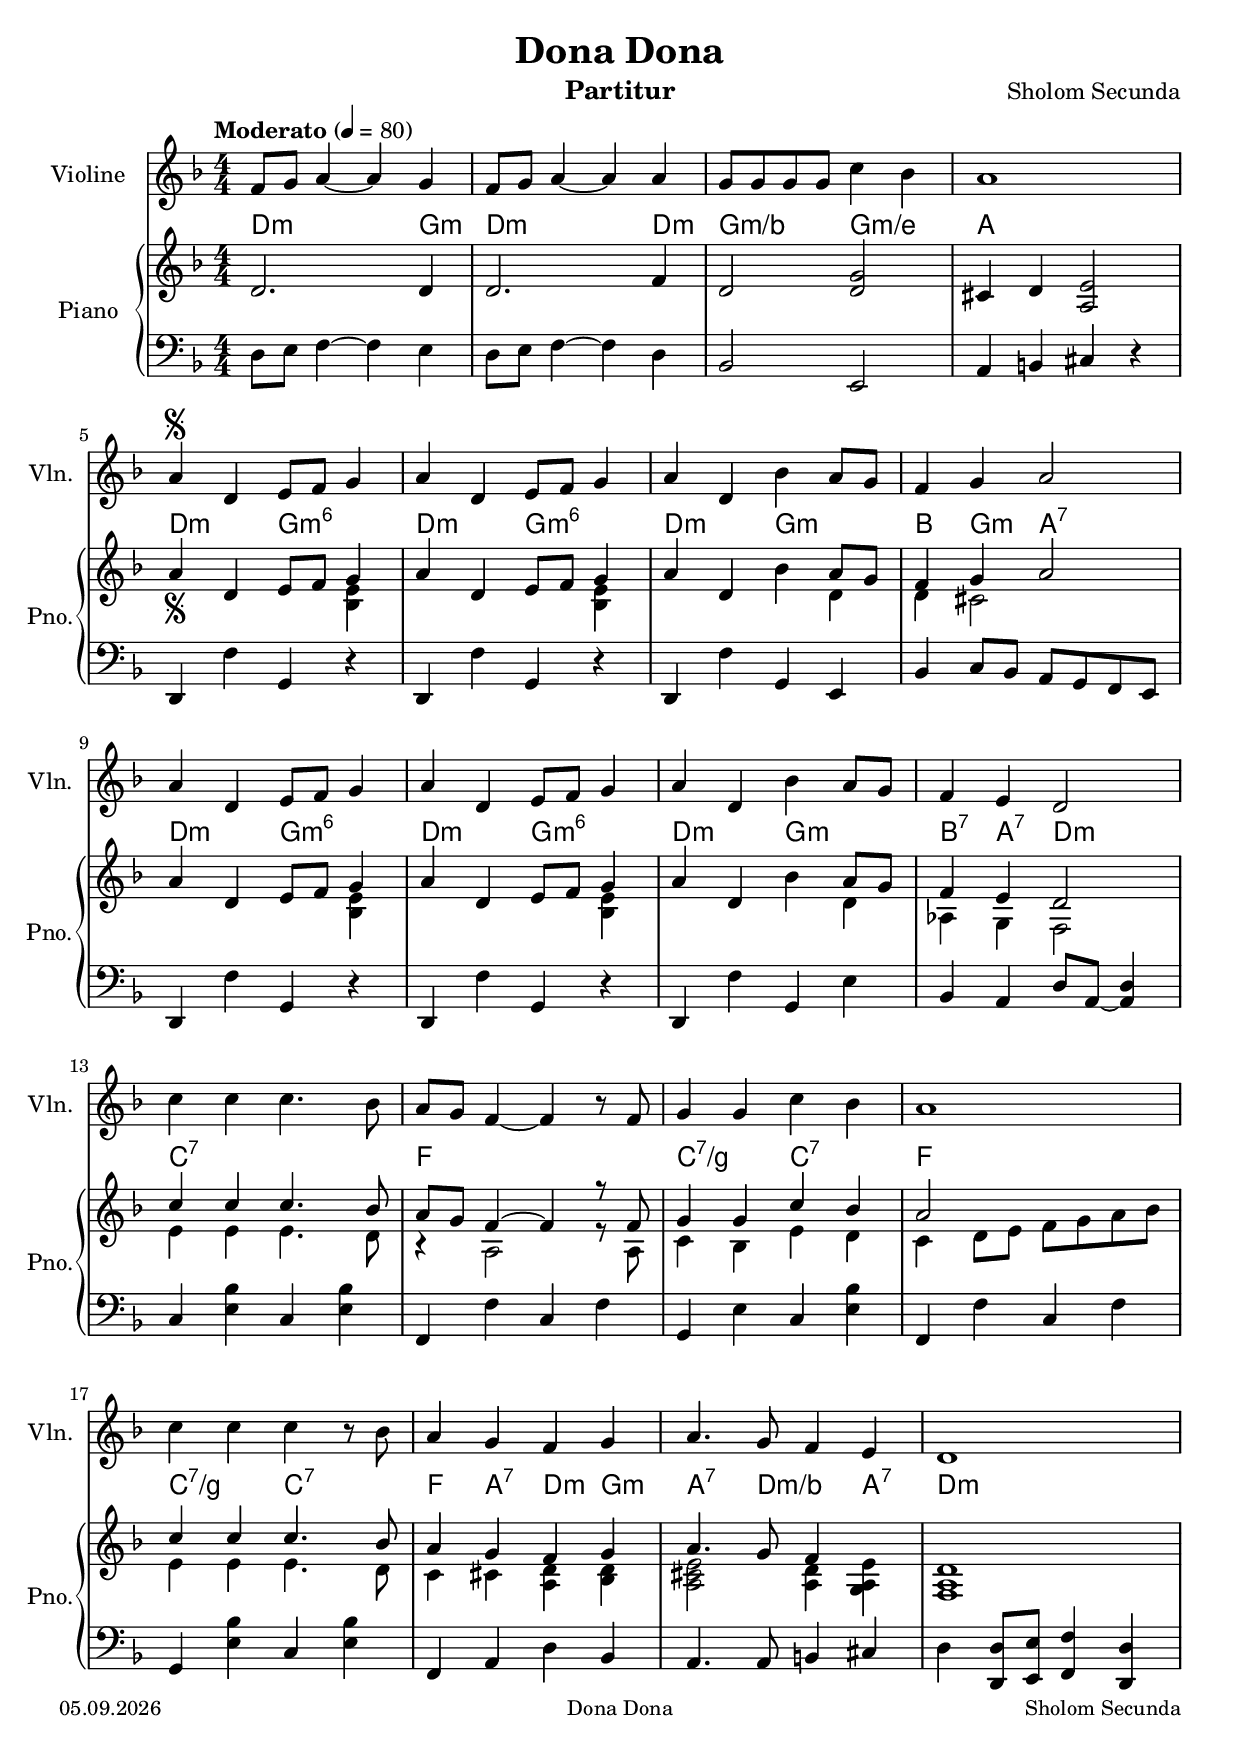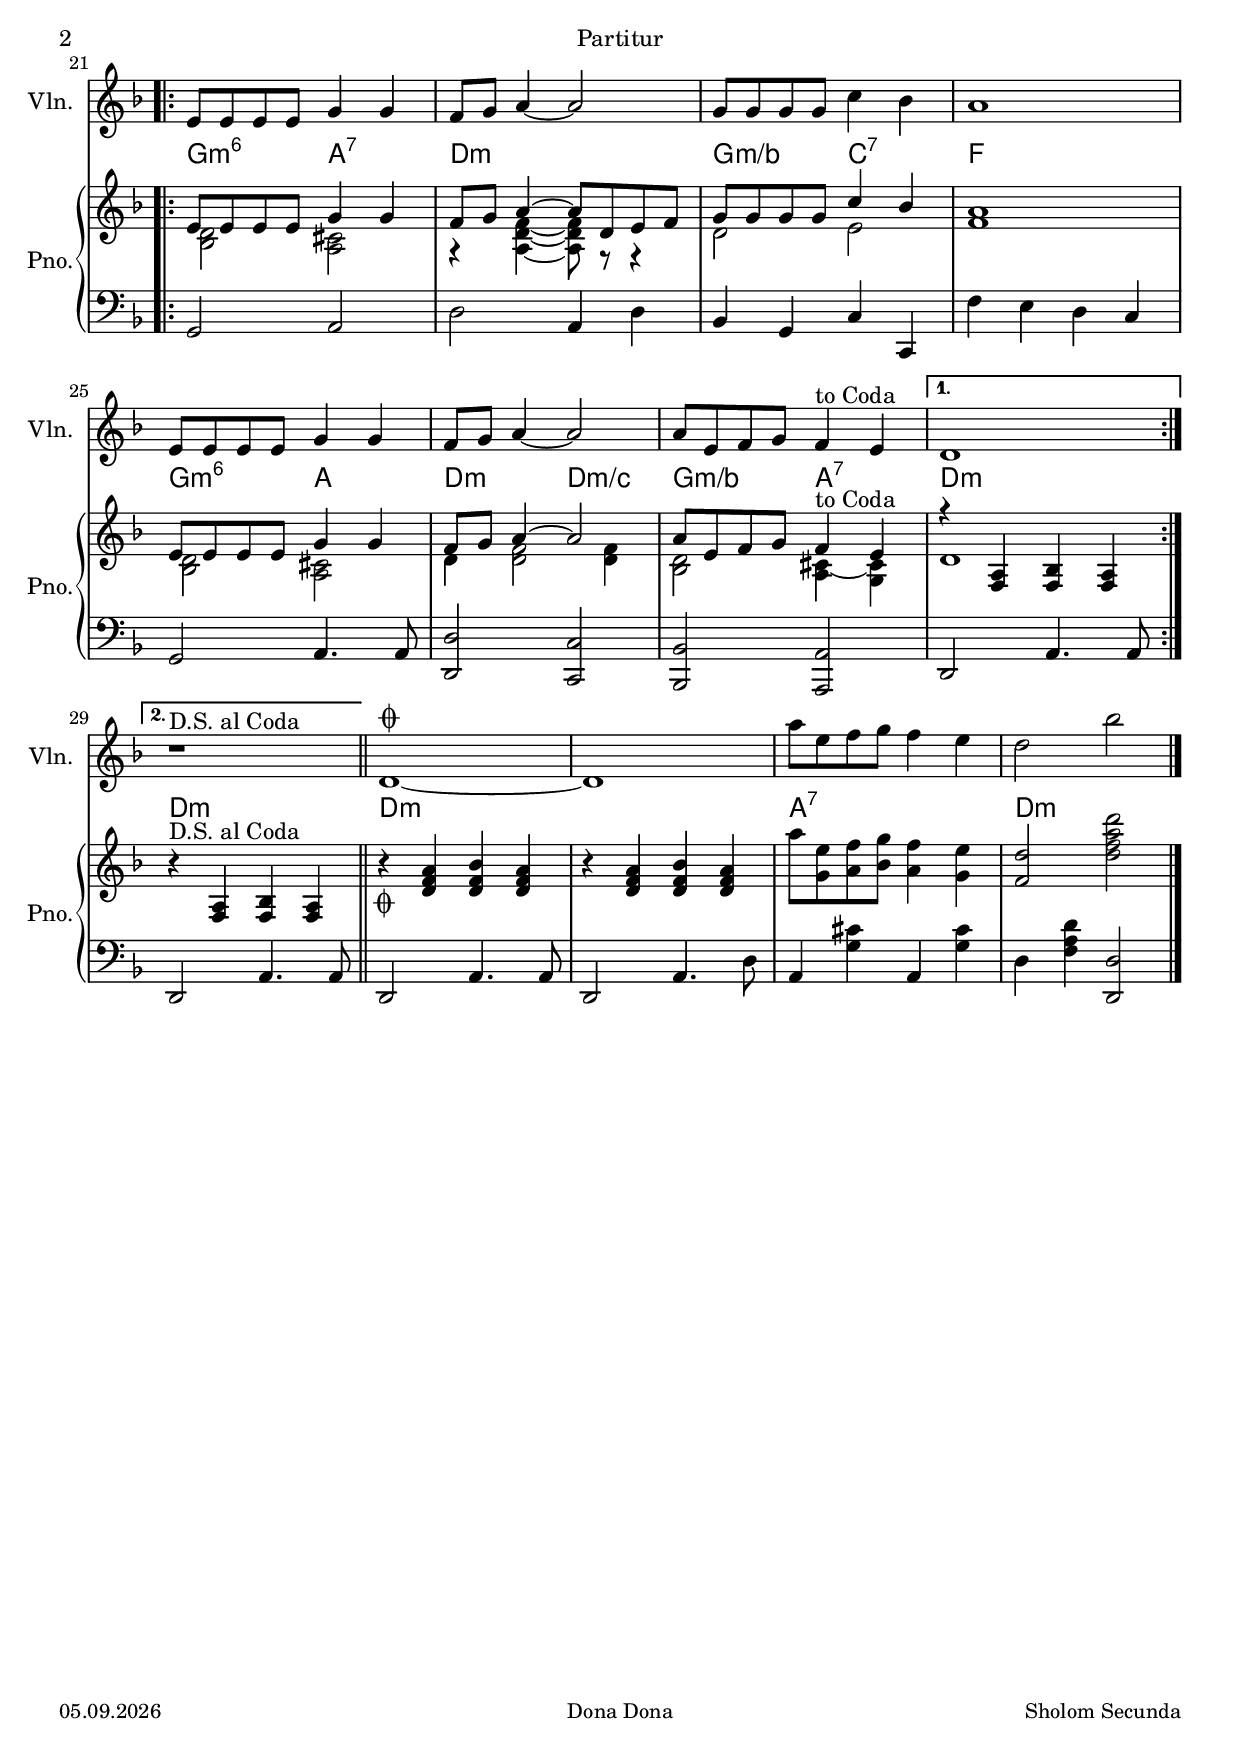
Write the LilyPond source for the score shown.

\version "2.18.2"

\version "2.18.2"

#(set-default-paper-size "a4")

header-title = "Dona Dona"
header-subtitle = ""
header-subsubtitle = ""
header-composer = "Sholom Secunda"
header-opus = ""
header-updated = #(strftime "%d.%m.%Y" (localtime (current-time)))

\header {
  title = \header-title
  subtitle = \header-subtitle  
  subsubtitle = \header-subsubtitle
  composer = \header-composer  
  opus = \header-opus  
  instrument = ""  
}

\paper {
  oddFooterMarkup = \markup { \smaller 
    \fill-line {
      \left-align { \header-updated } 
      \center-align { \header-title }
      \right-align { \header-composer } 
    }
  }
  evenFooterMarkup = \oddFooterMarkup
}


globalSettings= {
  \key d \minor
  \tempo "Moderato" 4=80
  \time 4/4
  \numericTimeSignature
  \mergeDifferentlyHeadedOn
  \mergeDifferentlyDottedOn
}

#(define (override-color-for-all-grobs color)
  (lambda (context)
   (let loop ((x all-grob-descriptions))
    (if (not (null? x))
     (let ((grob-name (caar x)))
      (ly:context-pushpop-property context grob-name 'color color)
      (loop (cdr x)))))))

\version "2.18.2"
\version "2.18.2"

#(set-default-paper-size "a4")

header-title = "Dona Dona"
header-subtitle = ""
header-subsubtitle = ""
header-composer = "Sholom Secunda"
header-opus = ""
header-updated = #(strftime "%d.%m.%Y" (localtime (current-time)))

\header {
  title = \header-title
  subtitle = \header-subtitle  
  subsubtitle = \header-subsubtitle
  composer = \header-composer  
  opus = \header-opus  
  instrument = ""  
}

\paper {
  oddFooterMarkup = \markup { \smaller 
    \fill-line {
      \left-align { \header-updated } 
      \center-align { \header-title }
      \right-align { \header-composer } 
    }
  }
  evenFooterMarkup = \oddFooterMarkup
}


globalSettings= {
  \key d \minor
  \tempo "Moderato" 4=80
  \time 4/4
  \numericTimeSignature
  \mergeDifferentlyHeadedOn
  \mergeDifferentlyDottedOn
}

#(define (override-color-for-all-grobs color)
  (lambda (context)
   (let loop ((x all-grob-descriptions))
    (if (not (null? x))
     (let ((grob-name (caar x)))
      (ly:context-pushpop-property context grob-name 'color color)
      (loop (cdr x)))))))


violin_I = { 
  \globalSettings
  \clef "treble"    
  \relative f' {
    f8 g a4~ a g | f8 g a4~ a a | g8 g g g c4 bes | a1 | \break
    a4\segno d, e8 f g4 | a4 d, e8 f g4 | a4 d, bes' a8 g | f4 g a2 | \break
    a4 d, e8 f g4 | a4 d, e8 f g4 | a4 d, bes' a8 g | f4 e d2 | \break
    c'4 c c4. bes8 | a8 g f4~ f r8 f8 | g4 g c bes | a1 | \break
    c4 c c r8 bes | a4 g f g | a4. g8 f4 e | d1 | \break
    \repeat volta 2 {
      e8 e e e g4 g | f8 g a4~ a2 | g8 g g g c4 bes | a1 | \break
      e8 e e e g4 g | f8 g a4~ a2 | a8 e f g f4^"to Coda" e |
    }
    \alternative { { d1 | } { \break r1^"D.S. al Coda" |  } }
    \bar "||" d1~\coda | d1 | a''8 e f g f4 e | d2 bes' |    
    \bar "|."
  }  
}

\version "2.18.2"

\version "2.18.2"

#(set-default-paper-size "a4")

header-title = "Dona Dona"
header-subtitle = ""
header-subsubtitle = ""
header-composer = "Sholom Secunda"
header-opus = ""
header-updated = #(strftime "%d.%m.%Y" (localtime (current-time)))

\header {
  title = \header-title
  subtitle = \header-subtitle  
  subsubtitle = \header-subsubtitle
  composer = \header-composer  
  opus = \header-opus  
  instrument = ""  
}

\paper {
  oddFooterMarkup = \markup { \smaller 
    \fill-line {
      \left-align { \header-updated } 
      \center-align { \header-title }
      \right-align { \header-composer } 
    }
  }
  evenFooterMarkup = \oddFooterMarkup
}


globalSettings= {
  \key d \minor
  \tempo "Moderato" 4=80
  \time 4/4
  \numericTimeSignature
  \mergeDifferentlyHeadedOn
  \mergeDifferentlyDottedOn
}

#(define (override-color-for-all-grobs color)
  (lambda (context)
   (let loop ((x all-grob-descriptions))
    (if (not (null? x))
     (let ((grob-name (caar x)))
      (ly:context-pushpop-property context grob-name 'color color)
      (loop (cdr x)))))))


guitarChords = \chordmode {
  \globalSettings
  d2.:m g4:m | d2.:m d4:m | g2:m/bes g:m/e | a1 |
  d2:m g:m6 | d:m g:m6 | d:m g:m | bes4 g:m a2:7 |
  d2:m g:m6 | d:m g:m6 | d:m g:m | bes4:7 a:7 d2:m |
  c1:7 | f | c2:7/g c:7 | f1 |
  c2:7/g c:7 | f4 a:7 d:m g:m | a4.:7 d:m/bes a4:7 | d1:m | 
  g2:m6 a:7 | d1:m | g2:m/bes c:7 | f1 |
  g2:m6 a | d:m d:m/c | g:m/bes a:7 | d1:m |
  d1:m | d1:m | s | a:7 | d:m |
}

\version "2.18.2"
\version "2.18.2"

#(set-default-paper-size "a4")

header-title = "Dona Dona"
header-subtitle = ""
header-subsubtitle = ""
header-composer = "Sholom Secunda"
header-opus = ""
header-updated = #(strftime "%d.%m.%Y" (localtime (current-time)))

\header {
  title = \header-title
  subtitle = \header-subtitle  
  subsubtitle = \header-subsubtitle
  composer = \header-composer  
  opus = \header-opus  
  instrument = ""  
}

\paper {
  oddFooterMarkup = \markup { \smaller 
    \fill-line {
      \left-align { \header-updated } 
      \center-align { \header-title }
      \right-align { \header-composer } 
    }
  }
  evenFooterMarkup = \oddFooterMarkup
}


globalSettings= {
  \key d \minor
  \tempo "Moderato" 4=80
  \time 4/4
  \numericTimeSignature
  \mergeDifferentlyHeadedOn
  \mergeDifferentlyDottedOn
}

#(define (override-color-for-all-grobs color)
  (lambda (context)
   (let loop ((x all-grob-descriptions))
    (if (not (null? x))
     (let ((grob-name (caar x)))
      (ly:context-pushpop-property context grob-name 'color color)
      (loop (cdr x)))))))


pianoT = { 
  \globalSettings
  \clef "treble"
  \relative a {
    d2. d4 | d2. f4 | d2 <d g> | cis4 d <a e'>2 |
    a'4_\segno d, e8 f << g4 \\ <bes, e>4 >>  | a'4 d, e8 f << g4 \\ <bes, e>4 >> | a'4 d, bes' << {a8 g } \\ d4 >> | << { f4 g a2 } \\ { d,4 cis2 s4 } >> | \break
    a'4 d, e8 f << g4 \\ <bes, e>4 >>  | a'4 d, e8 f << g4 \\ <bes, e>4 >> | a'4 d, bes' << {a8 g } \\ d4 >> | << { f4 e d2 } \\ { as4 g f2 } >> | \break
    << { c''4 c c4. bes8 } \\ { e,4 e e4. d8 } >> | << { a'8 g f4~ f r8 f8 } \\ { r4 a,2 r8 a8 } >> | << { g'4 g c bes } \\ { c,4 bes e d } >> | << { a'2 s2 } \\ { c,4 d8 e f g a bes } >> | \break
    << { c4 c c4. bes8 } \\ { e,4 e e4. d8 } >> | << { a'4 g  f g } \\ { c,4 cis <a d> <bes d> } >> | << { a'4. g8 f4 s4 }\\ { <a, cis e>2 <a d>4 <g a e'> } >> | <f a d>1 | \break
    \repeat volta 2 {
      << { e'8 e e e g4 g } \\ { <bes, d>2 <a cis> } >> | << { f'8 g a4~ a8 d, e f } \\ { r4 <a, d f>4~ <a d f>8 r8 r4 } >> | << { g'8 g g g c4 bes } \\ { d,2 e } >> | <f a>1 | \break      
      << { e8 e e e g4 g } \\ { <bes, d>2 <a cis> } >> | << { f'8 g a4~ a2 } \\ { d,4 <d f>2 <d f>4 } >> | << { a'8 e f g f4^"to Coda" e } \\ { <bes d>2 <a cis~>4 <g cis> } >> | 
    }
    \alternative {
      { << { r4 <f a> <f bes> <f a> } \\ { d'1 } >> | \break }
      { r4^"D.S. al Coda" <f, a> <f bes> <f a> }
    }
    r4_\coda <d' f a>4 <d f bes> <d f a> | r4 <d f a>4 <d f bes> <d f a> | a''8[ <g, e'> <a f'> <bes g'> ] <a f'>4 <g e'> | <f d'>2 <d' f a d>2 |
    \bar "|."
  }
}

pianoB = { 
  \globalSettings
  \clef "bass"
  \relative g {
    d8 e f4~ f e | d8 e f4~ f d | bes2 e, | a4 b cis r4 | \break
    d,4 f' g, r | d f' g, r | d f' g, e | bes'4 c8 bes a g f e | \break
    d4 f' g, r | d f' g, r | d f' g, e' | bes a d8 a~ <a d>4 | \break
    c4 <e bes'> c <e bes'> | f, f' c f | g, e' c <e bes'> | f, f' c f | \break
    g,4 <e' bes'> c <e bes'> | f, a d bes | a4. a8 b4 cis | d4 <d, d'>8 <e e'> <f f'>4 <d d'> | \break
    \repeat volta 2 {
      g2 a | d2 a4 d | bes g c c, | f' e d c | \break
      g2 a4. a8 | <d, d'>2 <c c'> | <bes bes'> <a a'> |
    } 
    \alternative { { d2 a'4. a8 | \break } { d,2 a'4. a8 | } }
    d,2 a'4. a8 | d,2 a'4. d8 | a4 <g' cis> a,4 <g' cis> | d4 <f a d> <d, d'>2 |    
    \bar "|."
  }
}


\header {
  instrument = "Partitur"
}

\score {
  <<
    
    \new Staff \with { instrumentName = "Violine" shortInstrumentName = "Vln." } { \violin_I }        
    \new ChordNames { \germanChords \guitarChords }    
    \new PianoStaff \with { instrumentName = "Piano" shortInstrumentName = "Pno." } { 
      << 
        \new Staff { \pianoT }
        \new Staff { \pianoB }
      >>
    }    
  >>
  \layout {
    indent = 1.5\cm
    short-indent = 0.5\cm
  }
}
